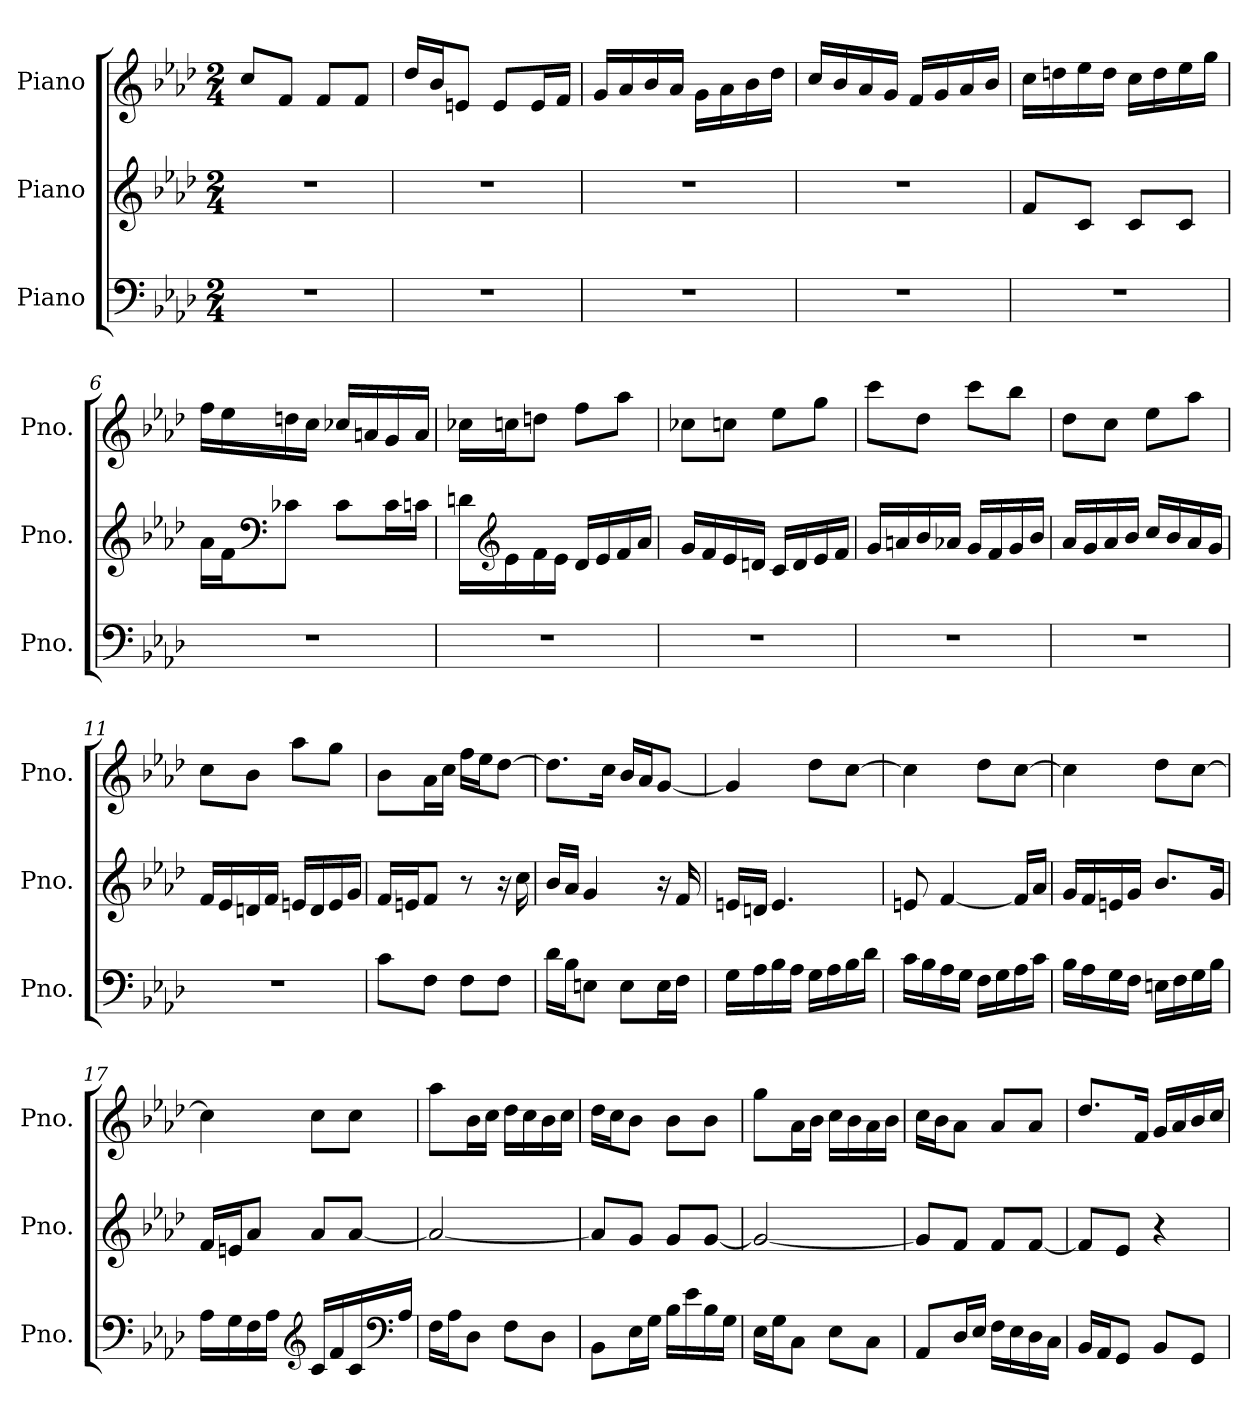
**kern	**kern	**kern
*part3	*part2	*part1
*staff3	*staff2	*staff1
*I"Piano	*I"Piano	*I"Piano
*I'Pno.	*I'Pno.	*I'Pno.
*clefF4	*clefG2	*clefG2
*k[b-e-a-d-]	*k[b-e-a-d-]	*k[b-e-a-d-]
*M2/4	*M2/4	*M2/4
*MM84	*MM84	*MM84
=1	=1	=1
2r	2r	8cc/L
.	.	8f/J
.	.	8f/L
.	.	8f/J
=2	=2	=2
2r	2r	16dd-/LL
.	.	16b-/J
.	.	8en/J
.	.	8e/L
.	.	16e/L
.	.	16f/JJ
=3	=3	=3
2r	2r	16g/LL
.	.	16a-/
.	.	16b-/
.	.	16a-/JJ
.	.	16g\LL
.	.	16a-\
.	.	16b-\
.	.	16dd-\JJ
=4	=4	=4
2r	2r	16cc/LL
.	.	16b-/
.	.	16a-/
.	.	16g/JJ
.	.	16f/LL
.	.	16g/
.	.	16a-/
.	.	16b-/JJ
=5	=5	=5
2r	8f/L	16cc\LL
.	.	16ddn\
.	8c/J	16ee-\
.	.	16dd\JJ
.	8c/L	16cc\LL
.	.	16dd\
.	8c/J	16ee-\
.	.	16gg\JJ
!!LO:LB:g=z
=6	=6	=6
2r	16a-\LL	16ff\LL
.	16f\J	16ee-\
*	*clefF4	*
.	8c-X\J	16ddn\
.	.	16cc\JJ
.	8c-\L	16cc-X/LL
.	.	16an/
.	16c-\L	16g/
.	16cn\JJ	16a/JJ
=7	=7	=7
2r	16dn\LL	16cc-X\LL
*	*clefG2	*
.	16e-\	16ccn\J
.	16f\	8ddn\J
.	16e-\JJ	.
.	16d/LL	8ff\L
.	16e-/	.
.	16f/	8aa-\J
.	16a-/JJ	.
=8	=8	=8
2r	16g/LL	8cc-X\L
.	16f/	.
.	16e-/	8ccn\J
.	16dn/JJ	.
.	16c/LL	8ee-\L
.	16d/	.
.	16e-/	8gg\J
.	16f/JJ	.
=9	=9	=9
2r	16g/LL	8ccc\L
.	16an/	.
.	16b-/	8dd-\J
.	16a-X/JJ	.
.	16g/LL	8ccc\L
.	16f/	.
.	16g/	8bb-\J
.	16b-/JJ	.
!!LO:LB:g=z
=10	=10	=10
2r	16a-/LL	8dd-\L
.	16g/	.
.	16a-/	8cc\J
.	16b-/JJ	.
.	16cc/LL	8ee-\L
.	16b-/	.
.	16a-/	8aa-\J
.	16g/JJ	.
=11	=11	=11
2r	16f/LL	8cc\L
.	16e-/	.
.	16dn/	8b-\J
.	16f/JJ	.
.	16en/LL	8aa-\L
.	16d/	.
.	16e/	8gg\J
.	16g/JJ	.
=12	=12	=12
8c\L	16f/LL	8b-\L
.	16en/J	.
8F\J	8f/J	16a-\L
.	.	16cc\JJ
8F\L	8r	16ff\LL
.	.	16ee-\J
8F\J	16r	[8dd-\J
.	16cc\	.
=13	=13	=13
16d-\LL	16b-/LL	8.dd-\L]
16B-\J	16a-/JJ	.
8En\J	4g/	.
.	.	16cc\Jk
8E\L	.	16b-/LL
.	.	16a-/J
16E\L	16r	[8g/J
16F\JJ	16f/	.
=14	=14	=14
16G\LL	16en/LL	4g/]
16A-\	16dn/JJ	.
16B-\	4.e/	.
16A-\JJ	.	.
16G\LL	.	8dd-\L
16A-\	.	.
16B-\	.	[8cc\J
16d-\JJ	.	.
!!LO:LB:g=z
=15	=15	=15
16c\LL	8en/	4cc\]
16B-\	.	.
16A-\	[4f/	.
16G\JJ	.	.
16F\LL	.	8dd-\L
16G\	.	.
16A-\	16f/LL]	[8cc\J
16c\JJ	16a-/JJ	.
=16	=16	=16
16B-\LL	16g/LL	4cc\]
16A-\	16f/	.
16G\	16en/	.
16F\JJ	16g/JJ	.
16En\LL	8.b-/L	8dd-\L
16F\	.	.
16G\	.	[8cc\J
16B-\JJ	16g/Jk	.
=17	=17	=17
16A-\LL	16f/LL	4cc\]
16G\	16en/J	.
16F\	8a-/J	.
16A-\JJ	.	.
*clefG2	*	*
16c/LL	8a-/L	8cc\L
16f/	.	.
16c/	[8a-/J	8cc\J
*clefF4	*	*
16A-/JJ	.	.
=18	=18	=18
16F\LL	2a-/_	8aa-\L
16A-\J	.	.
8D-\J	.	16b-\L
.	.	16cc\JJ
8F\L	.	16dd-\LL
.	.	16cc\
8D-\J	.	16b-\
.	.	16cc\JJ
!!LO:PB:g=z
=19	=19	=19
8BB-\L	8a-/L]	16dd-\LL
.	.	16cc\J
16E-\L	8g/J	8b-\J
16G\JJ	.	.
16B-\LL	8g/L	8b-\L
16e-\	.	.
16B-\	[8g/J	8b-\J
16G\JJ	.	.
=20	=20	=20
16E-\LL	2g/_	8gg\L
16G\J	.	.
8C\J	.	16a-\L
.	.	16b-\JJ
8E-\L	.	16cc\LL
.	.	16b-\
8C\J	.	16a-\
.	.	16b-\JJ
=21	=21	=21
8AA-/L	8g/L]	16cc\LL
.	.	16b-\J
16D-/L	8f/J	8a-\J
16E-/JJ	.	.
16F\LL	8f/L	8a-/L
16E-\	.	.
16D-\	[8f/J	8a-/J
16C\JJ	.	.
=22	=22	=22
16BB-/LL	8f/L]	8.dd-/L
16AA-/J	.	.
8GG/J	8e-/J	.
.	.	16f/Jk
8BB-/L	4r	16g/LL
.	.	16a-/
8GG/J	.	16b-/
.	.	16cc/JJ
=	=	=
*-	*-	*-
